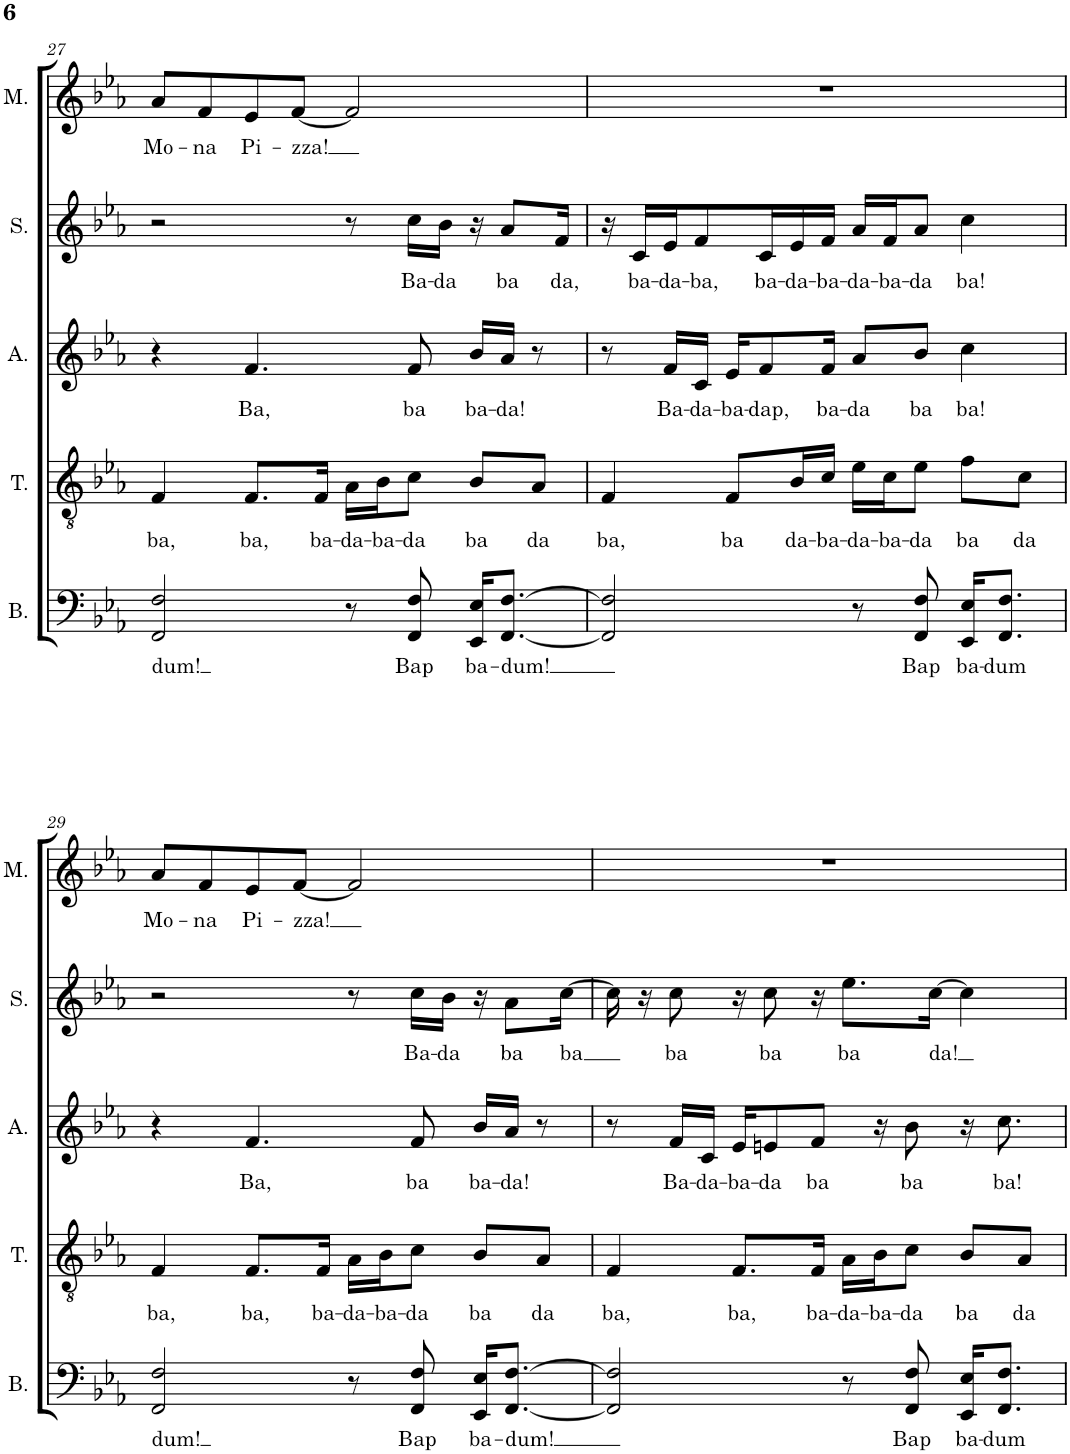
**kern	**text	**kern	**text	**kern	**text	**kern	**text	**kern	**text
*part5	*part5	*part4	*part4	*part3	*part3	*part2	*part2	*part1	*part1
*staff5	*staff5	*staff4	*staff4	*staff3	*staff3	*staff2	*staff2	*staff1	*staff1
*I"Bass	*	*I"Tenor	*	*I"Alto	*	*I"Soprano	*	*I"Mona	*
*I'B.	*	*I'T.	*	*I'A.	*	*I'S.	*	*I'M.	*
!!LO:PB:g=z
*clefF4	*	*clefGv2	*	*clefG2	*	*clefG2	*	*clefG2	*
*k[b-e-a-]	*	*k[b-e-a-]	*	*k[b-e-a-]	*	*k[b-e-a-]	*	*k[b-e-a-]	*
*M4/4	*	*M4/4	*	*M4/4	*	*M4/4	*	*M4/4	*
=27	=27	=27	=27	=27	=27	=27	=27	=27	=27
!	!LO:LY:b	!	!LO:LY:b	!	!	!	!	!	!LO:LY:b
2FF/ 2F/	dum!	4F/	ba,	4r	.	2r	.	8a-/L	Mo-
!	!	!	!	!	!	!	!	!	!LO:LY:b
.	.	.	.	.	.	.	.	8f/	-na
!	!	!	!LO:LY:b	!	!LO:LY:b	!	!	!	!LO:LY:b
.	.	8.F/L	ba,	4.f/	Ba,	.	.	8e-/	Pi-
!	!	!	!	!	!	!	!	!	!LO:LY:b
.	.	.	.	.	.	.	.	[8f/J	-zza!
!	!	!	!LO:LY:b	!	!	!	!	!	!
.	.	16F/Jk	ba-	.	.	.	.	.	.
!	!	!	!LO:LY:b	!	!	!	!	!	!
8r	.	16A-\LL	-da-	.	.	8r	.	2f/]	.
!	!	!	!LO:LY:b	!	!	!	!	!	!
.	.	16B-\J	-ba-	.	.	.	.	.	.
!	!LO:LY:b	!	!LO:LY:b	!	!LO:LY:b	!	!LO:LY:b	!	!
8FF/ 8F/	Bap	8c\J	-da	8f/	ba	16cc\LL	Ba-	.	.
!	!	!	!	!	!	!	!LO:LY:b	!	!
.	.	.	.	.	.	16b-\JJ	-da	.	.
!	!LO:LY:b	!	!LO:LY:b	!	!LO:LY:b	!	!	!	!
16EE-/ 16E-/KL	ba-	8B-/L	ba	16b-/LL	ba-	16r	.	.	.
!	!LO:LY:b	!	!	!	!LO:LY:b	!	!LO:LY:b	!	!
[8.FF/ [8.F/J	-dum!	.	.	16a-/JJ	-da!	8a-/L	ba	.	.
!	!	!	!LO:LY:b	!	!	!	!	!	!
.	.	8A-/J	da	8r	.	.	.	.	.
!	!	!	!	!	!	!	!LO:LY:b	!	!
.	.	.	.	.	.	16f/Jk	da,	.	.
=28	=28	=28	=28	=28	=28	=28	=28	=28	=28
!	!	!	!LO:LY:b	!	!	!	!	!	!
2FF/] 2F/]	.	4F/	ba,	8r	.	16r	.	1r	.
!	!	!	!	!	!	!	!LO:LY:b	!	!
.	.	.	.	.	.	16c/LL	ba-	.	.
!	!	!	!	!	!LO:LY:b	!	!LO:LY:b	!	!
.	.	.	.	16f/LL	Ba-	16e-/J	-da-	.	.
!	!	!	!	!	!LO:LY:b	!	!LO:LY:b	!	!
.	.	.	.	16c/JJ	-da-	8f/	-ba,	.	.
!	!	!	!LO:LY:b	!	!LO:LY:b	!	!	!	!
.	.	8F/L	ba	16e-/KL	-ba-	.	.	.	.
!	!	!	!	!	!LO:LY:b	!	!LO:LY:b	!	!
.	.	.	.	8f/	-dap,	16c/L	ba-	.	.
!	!	!	!LO:LY:b	!	!	!	!LO:LY:b	!	!
.	.	16B-/L	da-	.	.	16e-/	-da-	.	.
!	!	!	!LO:LY:b	!	!LO:LY:b	!	!LO:LY:b	!	!
.	.	16c/JJ	-ba-	16f/Jk	ba-	16f/JJ	-ba-	.	.
!	!	!	!LO:LY:b	!	!LO:LY:b	!	!LO:LY:b	!	!
8r	.	16e-\LL	-da-	8a-/L	-da	16a-/LL	-da-	.	.
!	!	!	!LO:LY:b	!	!	!	!LO:LY:b	!	!
.	.	16c\J	-ba-	.	.	16f/J	-ba-	.	.
!	!LO:LY:b	!	!LO:LY:b	!	!LO:LY:b	!	!LO:LY:b	!	!
8FF/ 8F/	Bap	8e-\J	-da	8b-/J	ba	8a-/J	-da	.	.
!	!LO:LY:b	!	!LO:LY:b	!	!LO:LY:b	!	!LO:LY:b	!	!
16EE-/ 16E-/KL	ba-	8f\L	ba	4cc\	ba!	4cc\	ba!	.	.
!	!LO:LY:b	!	!	!	!	!	!	!	!
8.FF/ 8.F/J	-dum	.	.	.	.	.	.	.	.
!	!	!	!LO:LY:b	!	!	!	!	!	!
.	.	8c\J	da	.	.	.	.	.	.
!!LO:LB:g=z
=29	=29	=29	=29	=29	=29	=29	=29	=29	=29
!	!LO:LY:b	!	!LO:LY:b	!	!	!	!	!	!LO:LY:b
2FF/ 2F/	dum!	4F/	ba,	4r	.	2r	.	8a-/L	Mo-
!	!	!	!	!	!	!	!	!	!LO:LY:b
.	.	.	.	.	.	.	.	8f/	-na
!	!	!	!LO:LY:b	!	!LO:LY:b	!	!	!	!LO:LY:b
.	.	8.F/L	ba,	4.f/	Ba,	.	.	8e-/	Pi-
!	!	!	!	!	!	!	!	!	!LO:LY:b
.	.	.	.	.	.	.	.	[8f/J	-zza!
!	!	!	!LO:LY:b	!	!	!	!	!	!
.	.	16F/Jk	ba-	.	.	.	.	.	.
!	!	!	!LO:LY:b	!	!	!	!	!	!
8r	.	16A-\LL	-da-	.	.	8r	.	2f/]	.
!	!	!	!LO:LY:b	!	!	!	!	!	!
.	.	16B-\J	-ba-	.	.	.	.	.	.
!	!LO:LY:b	!	!LO:LY:b	!	!LO:LY:b	!	!LO:LY:b	!	!
8FF/ 8F/	Bap	8c\J	-da	8f/	ba	16cc\LL	Ba-	.	.
!	!	!	!	!	!	!	!LO:LY:b	!	!
.	.	.	.	.	.	16b-\JJ	-da	.	.
!	!LO:LY:b	!	!LO:LY:b	!	!LO:LY:b	!	!	!	!
16EE-/ 16E-/KL	ba-	8B-/L	ba	16b-/LL	ba-	16r	.	.	.
!	!LO:LY:b	!	!	!	!LO:LY:b	!	!LO:LY:b	!	!
[8.FF/ [8.F/J	-dum!	.	.	16a-/JJ	-da!	8a-\L	ba	.	.
!	!	!	!LO:LY:b	!	!	!	!	!	!
.	.	8A-/J	da	8r	.	.	.	.	.
!	!	!	!	!	!	!	!LO:LY:b	!	!
.	.	.	.	.	.	[16cc\Jk	ba	.	.
=30	=30	=30	=30	=30	=30	=30	=30	=30	=30
!	!	!	!LO:LY:b	!	!	!	!	!	!
2FF/] 2F/]	.	4F/	ba,	8r	.	16cc\]	.	1r	.
.	.	.	.	.	.	16r	.	.	.
!	!	!	!	!	!LO:LY:b	!	!LO:LY:b	!	!
.	.	.	.	16f/LL	Ba-	8cc\	ba	.	.
!	!	!	!	!	!LO:LY:b	!	!	!	!
.	.	.	.	16c/JJ	-da-	.	.	.	.
!	!	!	!LO:LY:b	!	!LO:LY:b	!	!	!	!
.	.	8.F/L	ba,	16e-/KL	-ba-	16r	.	.	.
!	!	!	!	!	!LO:LY:b	!	!LO:LY:b	!	!
.	.	.	.	8en/	-da	8cc\	ba	.	.
!	!	!	!LO:LY:b	!	!LO:LY:b	!	!	!	!
.	.	16F/Jk	ba-	8f/J	ba	16r	.	.	.
!	!	!	!LO:LY:b	!	!	!	!LO:LY:b	!	!
8r	.	16A-\LL	-da-	.	.	8.ee-\L	ba	.	.
!	!	!	!LO:LY:b	!	!	!	!	!	!
.	.	16B-\J	-ba-	16r	.	.	.	.	.
!	!LO:LY:b	!	!LO:LY:b	!	!LO:LY:b	!	!	!	!
8FF/ 8F/	Bap	8c\J	-da	8b-\	ba	.	.	.	.
!	!	!	!	!	!	!	!LO:LY:b	!	!
.	.	.	.	.	.	[16cc\Jk	da!	.	.
!	!LO:LY:b	!	!LO:LY:b	!	!	!	!	!	!
16EE-/ 16E-/KL	ba-	8B-/L	ba	16r	.	4cc\]	.	.	.
!	!LO:LY:b	!	!	!	!LO:LY:b	!	!	!	!
8.FF/ 8.F/J	-dum	.	.	8.cc\	ba!	.	.	.	.
!	!	!	!LO:LY:b	!	!	!	!	!	!
.	.	8A-/J	da	.	.	.	.	.	.
=	=	=	=	=	=	=	=	=	=
*-	*-	*-	*-	*-	*-	*-	*-	*-	*-
